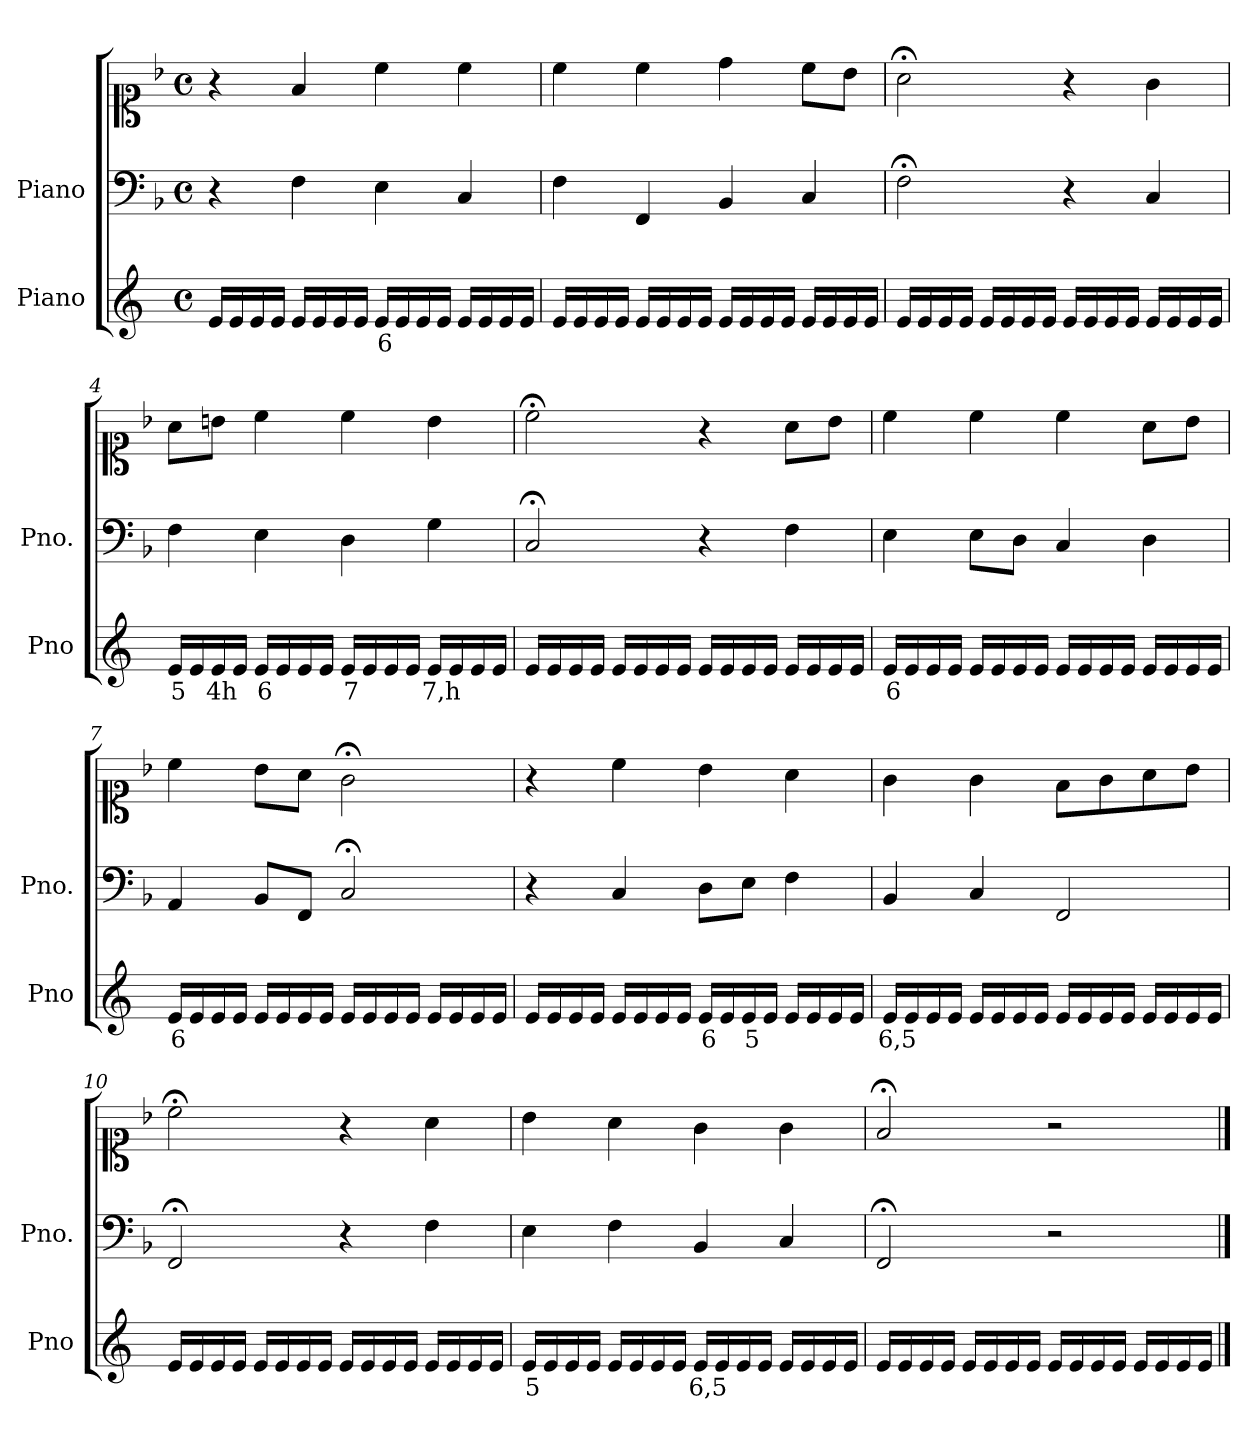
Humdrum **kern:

**kern	**text	**kern	**kern
*part2	*part2	*part1	*part1
*staff3	*staff3	*staff2	*staff1
*I"Piano	*	*I"Piano	*
*I'Pno	*	*I'Pno.	*
*clefG2	*	*clefF4	*clefC1
*k[]	*	*k[b-]	*k[b-]
*M4/4	*	*M4/4	*M4/4
*met(c)	*	*met(c)	*met(c)
=1	=1	=1	=1
16e/LL	.	4r	4r
16e/	.	.	.
16e/	.	.	.
16e/JJ	.	.	.
16e/LL	.	4F\	4f/
16e/	.	.	.
16e/	.	.	.
16e/JJ	.	.	.
!	!LO:LY:b	!	!
16e/LL	6	4E\	4cc\
16e/	.	.	.
16e/	.	.	.
16e/JJ	.	.	.
16e/LL	.	4C/	4cc\
16e/	.	.	.
16e/	.	.	.
16e/JJ	.	.	.
=2	=2	=2	=2
16e/LL	.	4F\	4cc\
16e/	.	.	.
16e/	.	.	.
16e/JJ	.	.	.
16e/LL	.	4FF/	4cc\
16e/	.	.	.
16e/	.	.	.
16e/JJ	.	.	.
16e/LL	.	4BB-/	4dd\
16e/	.	.	.
16e/	.	.	.
16e/JJ	.	.	.
16e/LL	.	4C/	8cc\L
16e/	.	.	.
16e/	.	.	8b-\J
16e/JJ	.	.	.
=3	=3	=3	=3
16e/LL	.	2F;<\	2a;<\
16e/	.	.	.
16e/	.	.	.
16e/JJ	.	.	.
16e/LL	.	.	.
16e/	.	.	.
16e/	.	.	.
16e/JJ	.	.	.
16e/LL	.	4r	4r
16e/	.	.	.
16e/	.	.	.
16e/JJ	.	.	.
16e/LL	.	4C/	4g\
16e/	.	.	.
16e/	.	.	.
16e/JJ	.	.	.
=4	=4	=4	=4
!	!LO:LY:b	!	!
16e/LL	5	4F\	8a\L
16e/	.	.	.
!	!LO:LY:b	!	!
16e/	4h	.	8bn\J
16e/JJ	.	.	.
!	!LO:LY:b	!	!
16e/LL	6	4E\	4cc\
16e/	.	.	.
16e/	.	.	.
16e/JJ	.	.	.
!	!LO:LY:b	!	!
16e/LL	7	4D\	4cc\
16e/	.	.	.
16e/	.	.	.
16e/JJ	.	.	.
!	!LO:LY:b	!	!
16e/LL	7,h	4G\	4b\
16e/	.	.	.
16e/	.	.	.
16e/JJ	.	.	.
=5	=5	=5	=5
16e/LL	.	2C;</	2cc;<\
16e/	.	.	.
16e/	.	.	.
16e/JJ	.	.	.
16e/LL	.	.	.
16e/	.	.	.
16e/	.	.	.
16e/JJ	.	.	.
16e/LL	.	4r	4r
16e/	.	.	.
16e/	.	.	.
16e/JJ	.	.	.
16e/LL	.	4F\	8a\L
16e/	.	.	.
16e/	.	.	8b-\J
16e/JJ	.	.	.
=6	=6	=6	=6
!	!LO:LY:b	!	!
16e/LL	6	4E\	4cc\
16e/	.	.	.
16e/	.	.	.
16e/JJ	.	.	.
16e/LL	.	8E\L	4cc\
16e/	.	.	.
!	!LO:LY:b	!	!
16e/	_	8D\J	.
16e/JJ	.	.	.
16e/LL	.	4C/	4cc\
16e/	.	.	.
16e/	.	.	.
16e/JJ	.	.	.
16e/LL	.	4D\	8a\L
16e/	.	.	.
16e/	.	.	8b-\J
16e/JJ	.	.	.
=7	=7	=7	=7
!	!LO:LY:b	!	!
16e/LL	6	4AA/	4cc\
16e/	.	.	.
16e/	.	.	.
16e/JJ	.	.	.
16e/LL	.	8BB-/L	8b-\L
16e/	.	.	.
16e/	.	8FF/J	8a\J
16e/JJ	.	.	.
16e/LL	.	2C;</	2g;<\
16e/	.	.	.
16e/	.	.	.
16e/JJ	.	.	.
16e/LL	.	.	.
16e/	.	.	.
16e/	.	.	.
16e/JJ	.	.	.
=8	=8	=8	=8
16e/LL	.	4r	4r
16e/	.	.	.
16e/	.	.	.
16e/JJ	.	.	.
16e/LL	.	4C/	4cc\
16e/	.	.	.
16e/	.	.	.
16e/JJ	.	.	.
!	!LO:LY:b	!	!
16e/LL	6	8D\L	4b-\
16e/	.	.	.
!	!LO:LY:b	!	!
16e/	5	8E\J	.
16e/JJ	.	.	.
16e/LL	.	4F\	4a\
16e/	.	.	.
16e/	.	.	.
16e/JJ	.	.	.
=9	=9	=9	=9
!	!LO:LY:b	!	!
16e/LL	6,5	4BB-/	4g\
16e/	.	.	.
16e/	.	.	.
16e/JJ	.	.	.
16e/LL	.	4C/	4g\
16e/	.	.	.
16e/	.	.	.
16e/JJ	.	.	.
16e/LL	.	2FF/	8f\L
16e/	.	.	.
16e/	.	.	8g\
16e/JJ	.	.	.
16e/LL	.	.	8a\
16e/	.	.	.
16e/	.	.	8b-\J
16e/JJ	.	.	.
=10	=10	=10	=10
16e/LL	.	2FF;</	2cc;<\
16e/	.	.	.
16e/	.	.	.
16e/JJ	.	.	.
16e/LL	.	.	.
16e/	.	.	.
16e/	.	.	.
16e/JJ	.	.	.
16e/LL	.	4r	4r
16e/	.	.	.
16e/	.	.	.
16e/JJ	.	.	.
16e/LL	.	4F\	4a\
16e/	.	.	.
16e/	.	.	.
16e/JJ	.	.	.
=11	=11	=11	=11
!	!LO:LY:b	!	!
16e/LL	5	4E\	4b-\
16e/	.	.	.
16e/	.	.	.
16e/JJ	.	.	.
16e/LL	.	4F\	4a\
16e/	.	.	.
16e/	.	.	.
16e/JJ	.	.	.
!	!LO:LY:b	!	!
16e/LL	6,5	4BB-/	4g\
16e/	.	.	.
16e/	.	.	.
16e/JJ	.	.	.
16e/LL	.	4C/	4g\
16e/	.	.	.
16e/	.	.	.
16e/JJ	.	.	.
=12	=12	=12	=12
16e/LL	.	2FF;</	2f;</
16e/	.	.	.
16e/	.	.	.
16e/JJ	.	.	.
16e/LL	.	.	.
16e/	.	.	.
16e/	.	.	.
16e/JJ	.	.	.
16e/LL	.	2r	2r
16e/	.	.	.
16e/	.	.	.
16e/JJ	.	.	.
16e/LL	.	.	.
16e/	.	.	.
16e/	.	.	.
16e/JJ	.	.	.
==	==	==	==
*-	*-	*-	*-
